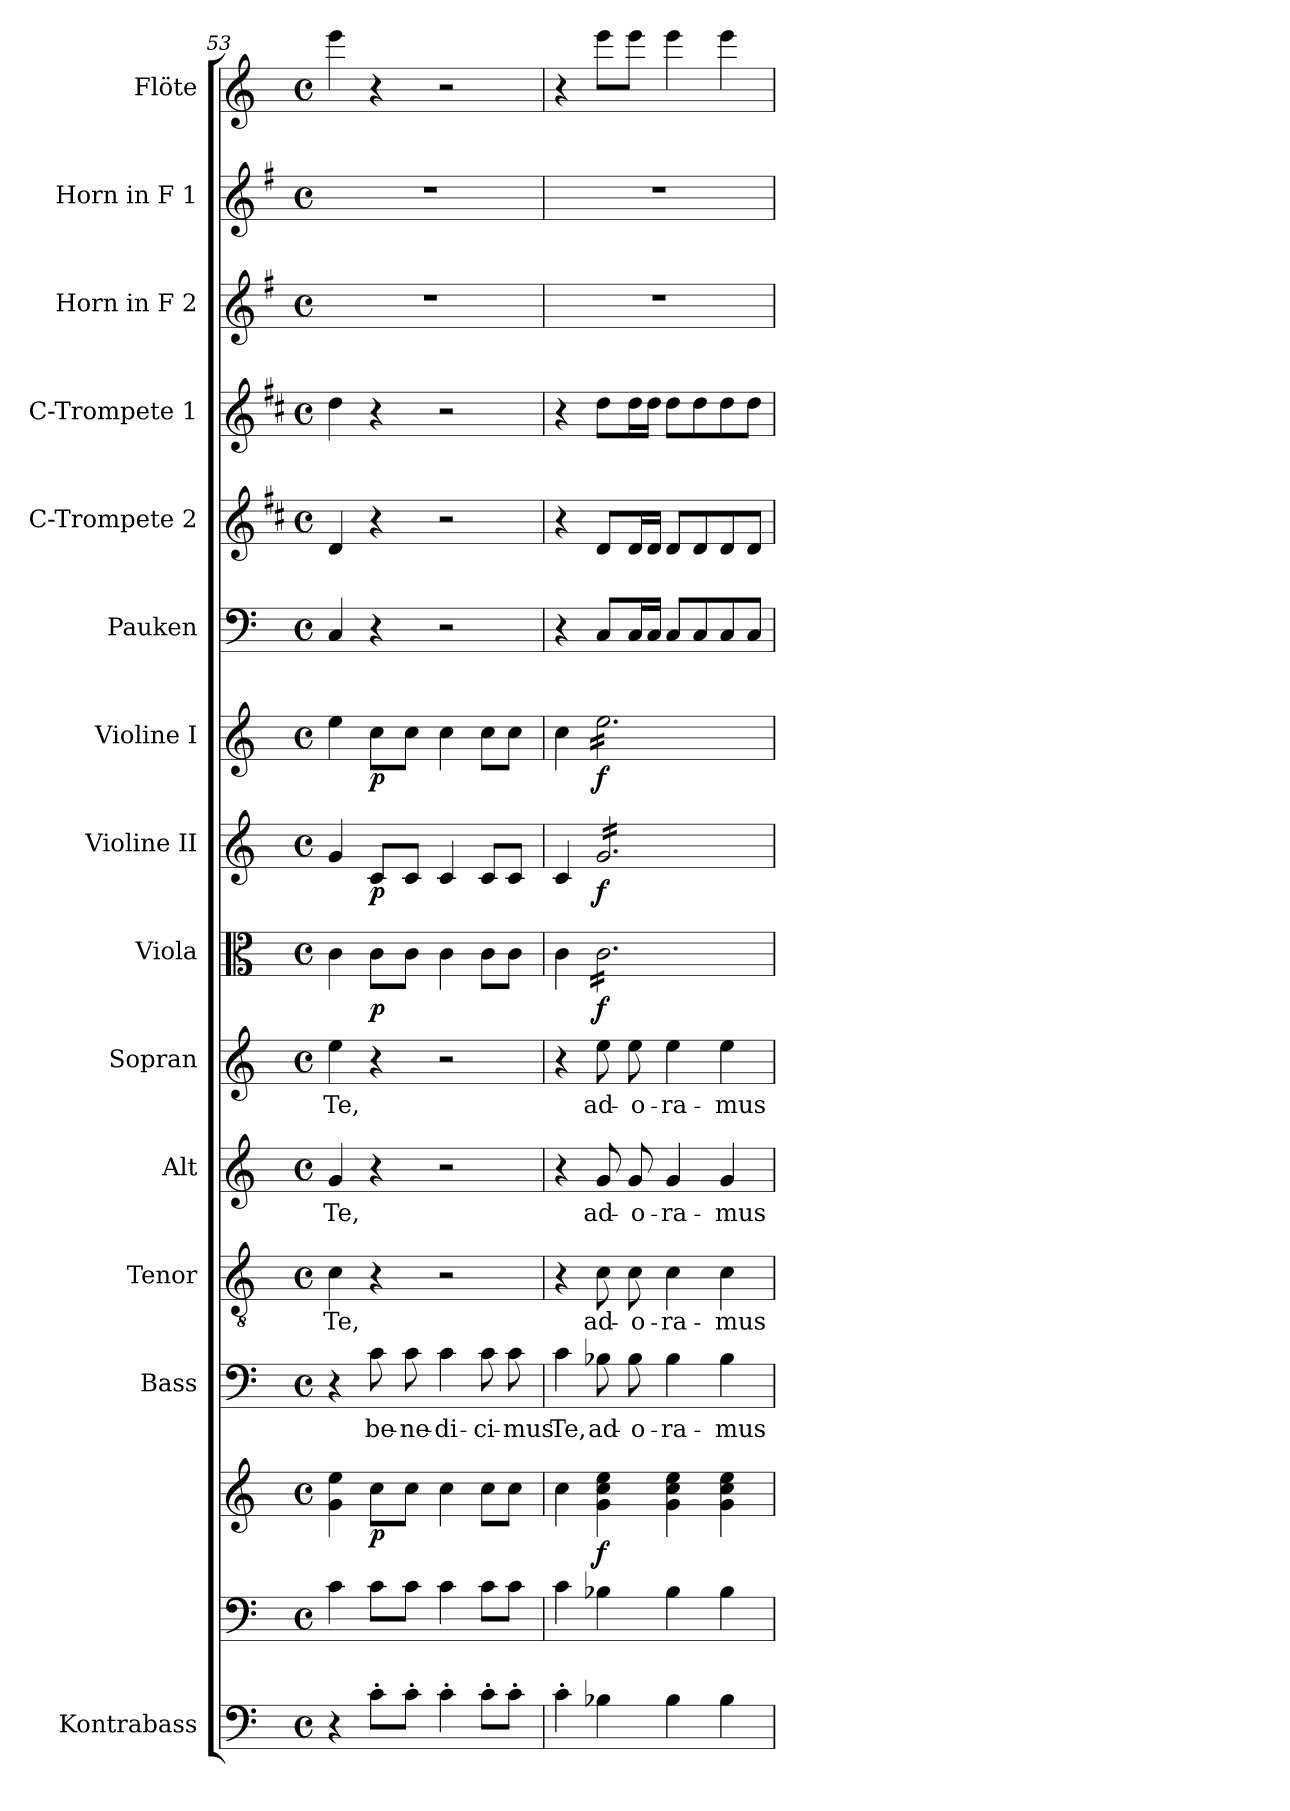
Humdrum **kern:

**kern	**kern	**kern	**dynam	**kern	**text	**kern	**text	**kern	**text	**kern	**text	**kern	**dynam	**kern	**dynam	**kern	**dynam	**kern	**kern	**kern	**kern	**kern	**kern
*part15	*part14	*part14	*part14	*part13	*part13	*part12	*part12	*part11	*part11	*part10	*part10	*part9	*part9	*part8	*part8	*part7	*part7	*part6	*part5	*part4	*part3	*part2	*part1
*staff16	*staff15	*staff14	*staff14/15	*staff13	*staff13	*staff12	*staff12	*staff11	*staff11	*staff10	*staff10	*staff9	*staff9	*staff8	*staff8	*staff7	*staff7	*staff6	*staff5	*staff4	*staff3	*staff2	*staff1
*I"Kontrabass	*	*	*	*I"Bass	*	*I"Tenor	*	*I"Alt	*	*I"Sopran	*	*I"Viola	*	*I"Violine II	*	*I"Violine I	*	*I"Pauken	*I"C-Trompete 2	*I"C-Trompete 1	*I"Horn in F 2	*I"Horn in F 1	*I"Flöte
*I'Kb.	*	*	*	*I'B.	*	*I'T.	*	*I'A.	*	*I'S.	*	*I'Vla.	*	*I'Vl. II	*	*I'Vl. I	*	*I'Pk.	*I'C Trp. 2	*I'C Trp. 1	*	*	*I'Fl.
*clefF4	*clefF4	*clefG2	*	*clefF4	*	*clefGv2	*	*clefG2	*	*clefG2	*	*clefC3	*	*clefG2	*	*clefG2	*	*clefF4	*clefG2	*clefG2	*clefG2	*clefG2	*clefG2
*ITrd7c12	*	*	*	*	*	*	*	*	*	*	*	*	*	*	*	*	*	*	*ITrd1c2	*ITrd1c2	*ITrd4c7	*ITrd4c7	*
*k[]	*k[]	*k[]	*	*k[]	*	*k[]	*	*k[]	*	*k[]	*	*k[]	*	*k[]	*	*k[]	*	*k[]	*k[]	*k[]	*k[]	*k[]	*k[]
*C:	*C:	*C:	*	*C:	*	*C:	*	*C:	*	*C:	*	*C:	*	*C:	*	*C:	*	*C:	*C:	*C:	*C:	*C:	*C:
*M4/4	*M4/4	*M4/4	*	*M4/4	*	*M4/4	*	*M4/4	*	*M4/4	*	*M4/4	*	*M4/4	*	*M4/4	*	*M4/4	*M4/4	*M4/4	*M4/4	*M4/4	*M4/4
*met(c)	*met(c)	*met(c)	*	*met(c)	*	*met(c)	*	*met(c)	*	*met(c)	*	*met(c)	*	*met(c)	*	*met(c)	*	*met(c)	*met(c)	*met(c)	*met(c)	*met(c)	*met(c)
=53	=53	=53	=53	=53	=53	=53	=53	=53	=53	=53	=53	=53	=53	=53	=53	=53	=53	=53	=53	=53	=53	=53	=53
!	!	!	!	!	!	!	!LO:LY:b	!	!LO:LY:b	!	!LO:LY:b	!	!	!	!	!	!	!	!	!	!	!	!
4r	4c\	4g\ 4ee\	.	4r	.	4c\	Te,	4g/	Te,	4ee\	Te,	4c\	.	4g/	.	4ee\	.	4C/	4c/	4cc\	1r	1r	4eee\
!	!	!	!LO:DY:b	!	!LO:LY:b	!	!	!	!	!	!	!	!LO:DY:b	!	!LO:DY:b	!	!LO:DY:b	!	!	!	!	!	!
8C'>\L	8c\L	8cc\L	p	8c\	be-	4r	.	4r	.	4r	.	8c\L	p	8c/L	p	8cc\L	p	4r	4r	4r	.	.	4r
!	!	!	!	!	!LO:LY:b	!	!	!	!	!	!	!	!	!	!	!	!	!	!	!	!	!	!
8C'>\J	8c\J	8cc\J	.	8c\	-ne-	.	.	.	.	.	.	8c\J	.	8c/J	.	8cc\J	.	.	.	.	.	.	.
!	!	!	!	!	!LO:LY:b	!	!	!	!	!	!	!	!	!	!	!	!	!	!	!	!	!	!
4C'>\	4c\	4cc\	.	4c\	-di-	2r	.	2r	.	2r	.	4c\	.	4c/	.	4cc\	.	2r	2r	2r	.	.	2r
!	!	!	!	!	!LO:LY:b	!	!	!	!	!	!	!	!	!	!	!	!	!	!	!	!	!	!
8C'>\L	8c\L	8cc\L	.	8c\	-ci-	.	.	.	.	.	.	8c\L	.	8c/L	.	8cc\L	.	.	.	.	.	.	.
!	!	!	!	!	!LO:LY:b	!	!	!	!	!	!	!	!	!	!	!	!	!	!	!	!	!	!
8C'>\J	8c\J	8cc\J	.	8c\	-mus	.	.	.	.	.	.	8c\J	.	8c/J	.	8cc\J	.	.	.	.	.	.	.
=54	=54	=54	=54	=54	=54	=54	=54	=54	=54	=54	=54	=54	=54	=54	=54	=54	=54	=54	=54	=54	=54	=54	=54
!	!	!	!	!	!LO:LY:b	!	!	!	!	!	!	!	!	!	!	!	!	!	!	!	!	!	!
4C'>\	4c\	4cc\	.	4c\	Te,	4r	.	4r	.	4r	.	4c\	.	4c/	.	4cc\	.	4r	4r	4r	1r	1r	4r
!	!	!	!LO:DY:b	!	!LO:LY:b	!	!LO:LY:b	!	!LO:LY:b	!	!LO:LY:b	!	!LO:DY:b	!	!LO:DY:b	!	!LO:DY:b	!	!	!	!	!	!
*	*	*	*	*	*	*	*	*	*	*	*	*tremolo	*	*	*	*	*	*	*	*	*	*	*
*	*	*	*	*	*	*	*	*	*	*	*	*	*	*tremolo	*	*	*	*	*	*	*	*	*
*	*	*	*	*	*	*	*	*	*	*	*	*	*	*	*	*tremolo	*	*	*	*	*	*	*
4BB-X\	4B-X\	4g\ 4cc\ 4ee\	f	8B-X\	ad-	8c\	ad-	8g/	ad-	8ee\	ad-	16c\LL	f	16g/LL	f	16ee\LL	f	8C/L	8c/L	8cc\L	.	.	8eee\L
.	.	.	.	.	.	.	.	.	.	.	.	16c\	.	16g/	.	16ee\	.	.	.	.	.	.	.
!	!	!	!	!	!LO:LY:b	!	!LO:LY:b	!	!LO:LY:b	!	!LO:LY:b	!	!	!	!	!	!	!	!	!	!	!	!
.	.	.	.	8B-\	-o-	8c\	-o-	8g/	-o-	8ee\	-o-	16c\	.	16g/	.	16ee\	.	16C/L	16c/L	16cc\L	.	.	8eee\J
.	.	.	.	.	.	.	.	.	.	.	.	16c\	.	16g/	.	16ee\	.	16C/JJ	16c/JJ	16cc\JJ	.	.	.
!	!	!	!	!	!LO:LY:b	!	!LO:LY:b	!	!LO:LY:b	!	!LO:LY:b	!	!	!	!	!	!	!	!	!	!	!	!
4BB-\	4B-\	4g\ 4cc\ 4ee\	.	4B-\	-ra-	4c\	-ra-	4g/	-ra-	4ee\	-ra-	16c\	.	16g/	.	16ee\	.	8C/L	8c/L	8cc\L	.	.	4eee\
.	.	.	.	.	.	.	.	.	.	.	.	16c\	.	16g/	.	16ee\	.	.	.	.	.	.	.
.	.	.	.	.	.	.	.	.	.	.	.	16c\	.	16g/	.	16ee\	.	8C/	8c/	8cc\	.	.	.
.	.	.	.	.	.	.	.	.	.	.	.	16c\	.	16g/	.	16ee\	.	.	.	.	.	.	.
!	!	!	!	!	!LO:LY:b	!	!LO:LY:b	!	!LO:LY:b	!	!LO:LY:b	!	!	!	!	!	!	!	!	!	!	!	!
4BB-\	4B-\	4g\ 4cc\ 4ee\	.	4B-\	-mus	4c\	-mus	4g/	-mus	4ee\	-mus	16c\	.	16g/	.	16ee\	.	8C/	8c/	8cc\	.	.	4eee\
.	.	.	.	.	.	.	.	.	.	.	.	16c\	.	16g/	.	16ee\	.	.	.	.	.	.	.
.	.	.	.	.	.	.	.	.	.	.	.	16c\	.	16g/	.	16ee\	.	8C/J	8c/J	8cc\J	.	.	.
.	.	.	.	.	.	.	.	.	.	.	.	16c\JJ	.	16g/JJ	.	16ee\JJ	.	.	.	.	.	.	.
*	*	*	*	*	*	*	*	*	*	*	*	*	*	*	*	*Xtremolo	*	*	*	*	*	*	*
*	*	*	*	*	*	*	*	*	*	*	*	*	*	*Xtremolo	*	*	*	*	*	*	*	*	*
*	*	*	*	*	*	*	*	*	*	*	*	*Xtremolo	*	*	*	*	*	*	*	*	*	*	*
=	=	=	=	=	=	=	=	=	=	=	=	=	=	=	=	=	=	=	=	=	=	=	=
*-	*-	*-	*-	*-	*-	*-	*-	*-	*-	*-	*-	*-	*-	*-	*-	*-	*-	*-	*-	*-	*-	*-	*-
